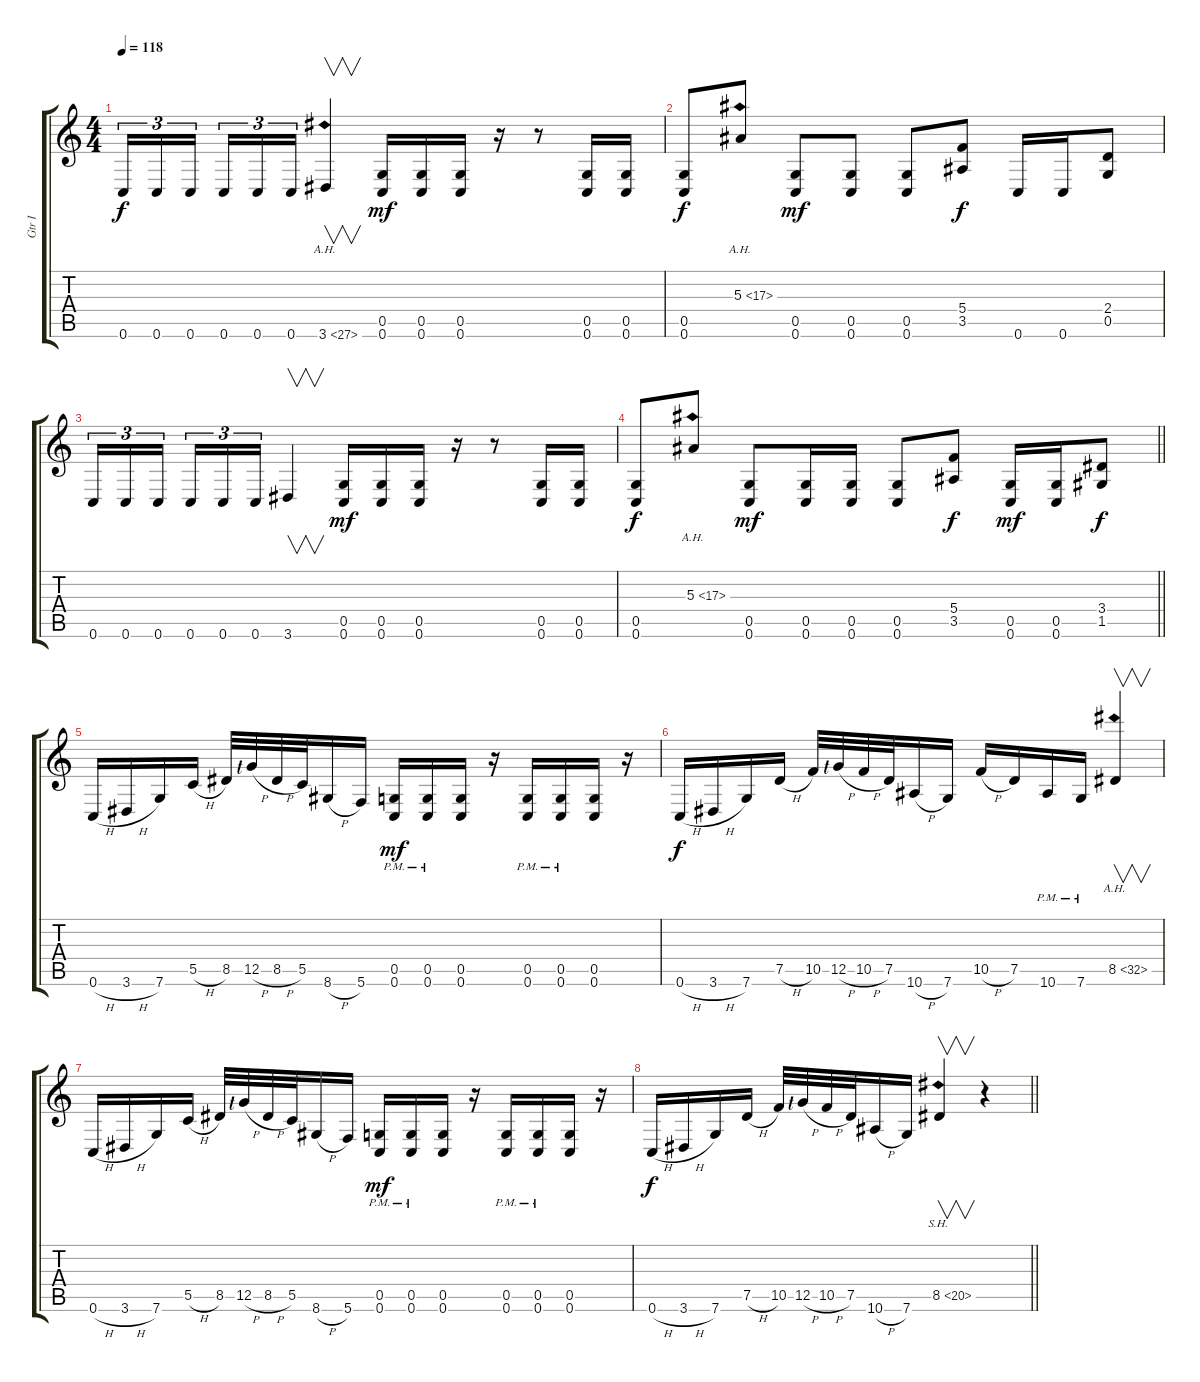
\track ("Gtr I" "Gtr I") {instrument distortionguitar}
\staff {score tabs}
\tuning (D4 A3 F3 C3 G2 C2) {hide}
\ts (4 4)
\tempo 118
\clef g2
\ks c
0.6.16{tu (3 2) dy f} 0.6.16{tu (3 2)} 0.6.16{tu (3 2) beam splitsecondary} 0.6.16{tu (3 2)} 0.6.16{tu (3 2)} 0.6.16{tu (3 2)} 3.6{ah 24}.4{v} (0.5 0.6).16{dy mf} (0.5 0.6).16 (0.5 0.6).16 r.16 r.8 (0.5 0.6).16 (0.5 0.6).16 |
(0.5 0.6).8{dy f} 5.3{ah 12}.8 (0.5 0.6).8{dy mf} (0.5 0.6).8 (0.5 0.6).8 (5.4 3.5).8{dy f} 0.6.16 0.6.16 (2.4 0.5).8 |
0.6.16{tu (3 2)} 0.6.16{tu (3 2)} 0.6.16{tu (3 2) beam splitsecondary} 0.6.16{tu (3 2)} 0.6.16{tu (3 2)} 0.6.16{tu (3 2)} 3.6.4{v} (0.5 0.6).16{dy mf} (0.5 0.6).16 (0.5 0.6).16 r.16 r.8 (0.5 0.6).16 (0.5 0.6).16 |
\barLineRight lightlight
(0.5 0.6).8{dy f} 5.3{ah 12}.8 (0.5 0.6).8{dy mf} (0.5 0.6).16 (0.5 0.6).16 (0.5 0.6).8 (5.4 3.5).8{dy f} (0.5 0.6).16{dy mf} (0.5 0.6).16 (3.4 1.5).8{dy f} |
0.6{h}.16 3.6{h}.16 7.6.16 5.5{h}.16 8.5.32 12.5{h lf 1}.32 8.5{h}.32 5.5.32 8.6{h}.16 5.6.16 (0.5{pm} 0.6{pm}).16{dy mf} (0.5{pm} 0.6{pm}).16 (0.5 0.6).16 r.16 (0.5{pm} 0.6{pm}).16 (0.5{pm} 0.6{pm}).16 (0.5 0.6).16 r.16 |
0.6{h}.16{dy f} 3.6{h}.16 7.6.16 7.5{h}.16 10.5.32 12.5{h lf 1}.32 10.5{h}.32 7.5.32 10.6{h}.16 7.6.16 10.5{h}.16 7.5.16 10.6{pm}.16 7.6{pm}.16 8.5{ah 24}.4{v} |
0.6{h}.16 3.6{h}.16 7.6.16 5.5{h}.16 8.5.32 12.5{h lf 1}.32 8.5{h}.32 5.5.32 8.6{h}.16 5.6.16 (0.5{pm} 0.6{pm}).16{dy mf} (0.5{pm} 0.6{pm}).16 (0.5 0.6).16 r.16 (0.5{pm} 0.6{pm}).16 (0.5{pm} 0.6{pm}).16 (0.5 0.6).16 r.16 |
\barLineRight lightlight
0.6{h}.16{dy f} 3.6{h}.16 7.6.16 7.5{h}.16 10.5.32 12.5{h lf 1}.32 10.5{h}.32 7.5.32 10.6{h}.16 7.6.16 8.5{sh 12}.4{v} r.4
